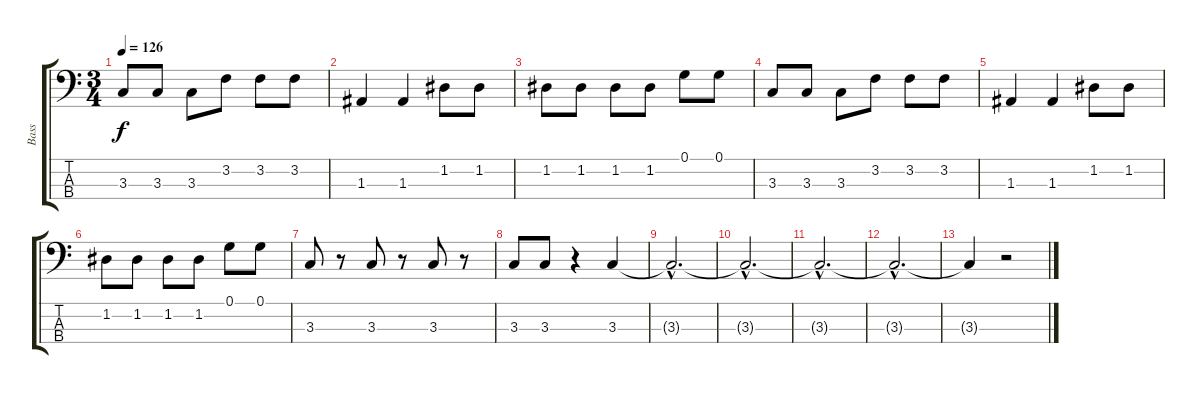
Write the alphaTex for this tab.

\track ("Bass" "Bass") {instrument electricbassfinger}
\staff {score tabs}
\tuning (G2 D2 A1 E1) {hide}
\ts (3 4)
\tempo 126
\clef f4
\ks c
3.3.8{dy f} 3.3.8 3.3.8 3.2.8 3.2.8 3.2.8 |
1.3.4 1.3.4 1.2.8 1.2.8 |
1.2.8 1.2.8 1.2.8 1.2.8 0.1.8 0.1.8 |
3.3.8 3.3.8 3.3.8 3.2.8 3.2.8 3.2.8 |
1.3.4 1.3.4 1.2.8 1.2.8 |
1.2.8 1.2.8 1.2.8 1.2.8 0.1.8 0.1.8 |
3.3.8 r.8 3.3.8 r.8 3.3.8 r.8 |
3.3.8 3.3.8 r.4 3.3.4 |
3.3{hac t}.2{d} |
3.3{hac t}.2{d} |
3.3{hac t}.2{d} |
3.3{hac t}.2{d} |
3.3{t}.4 r.2
